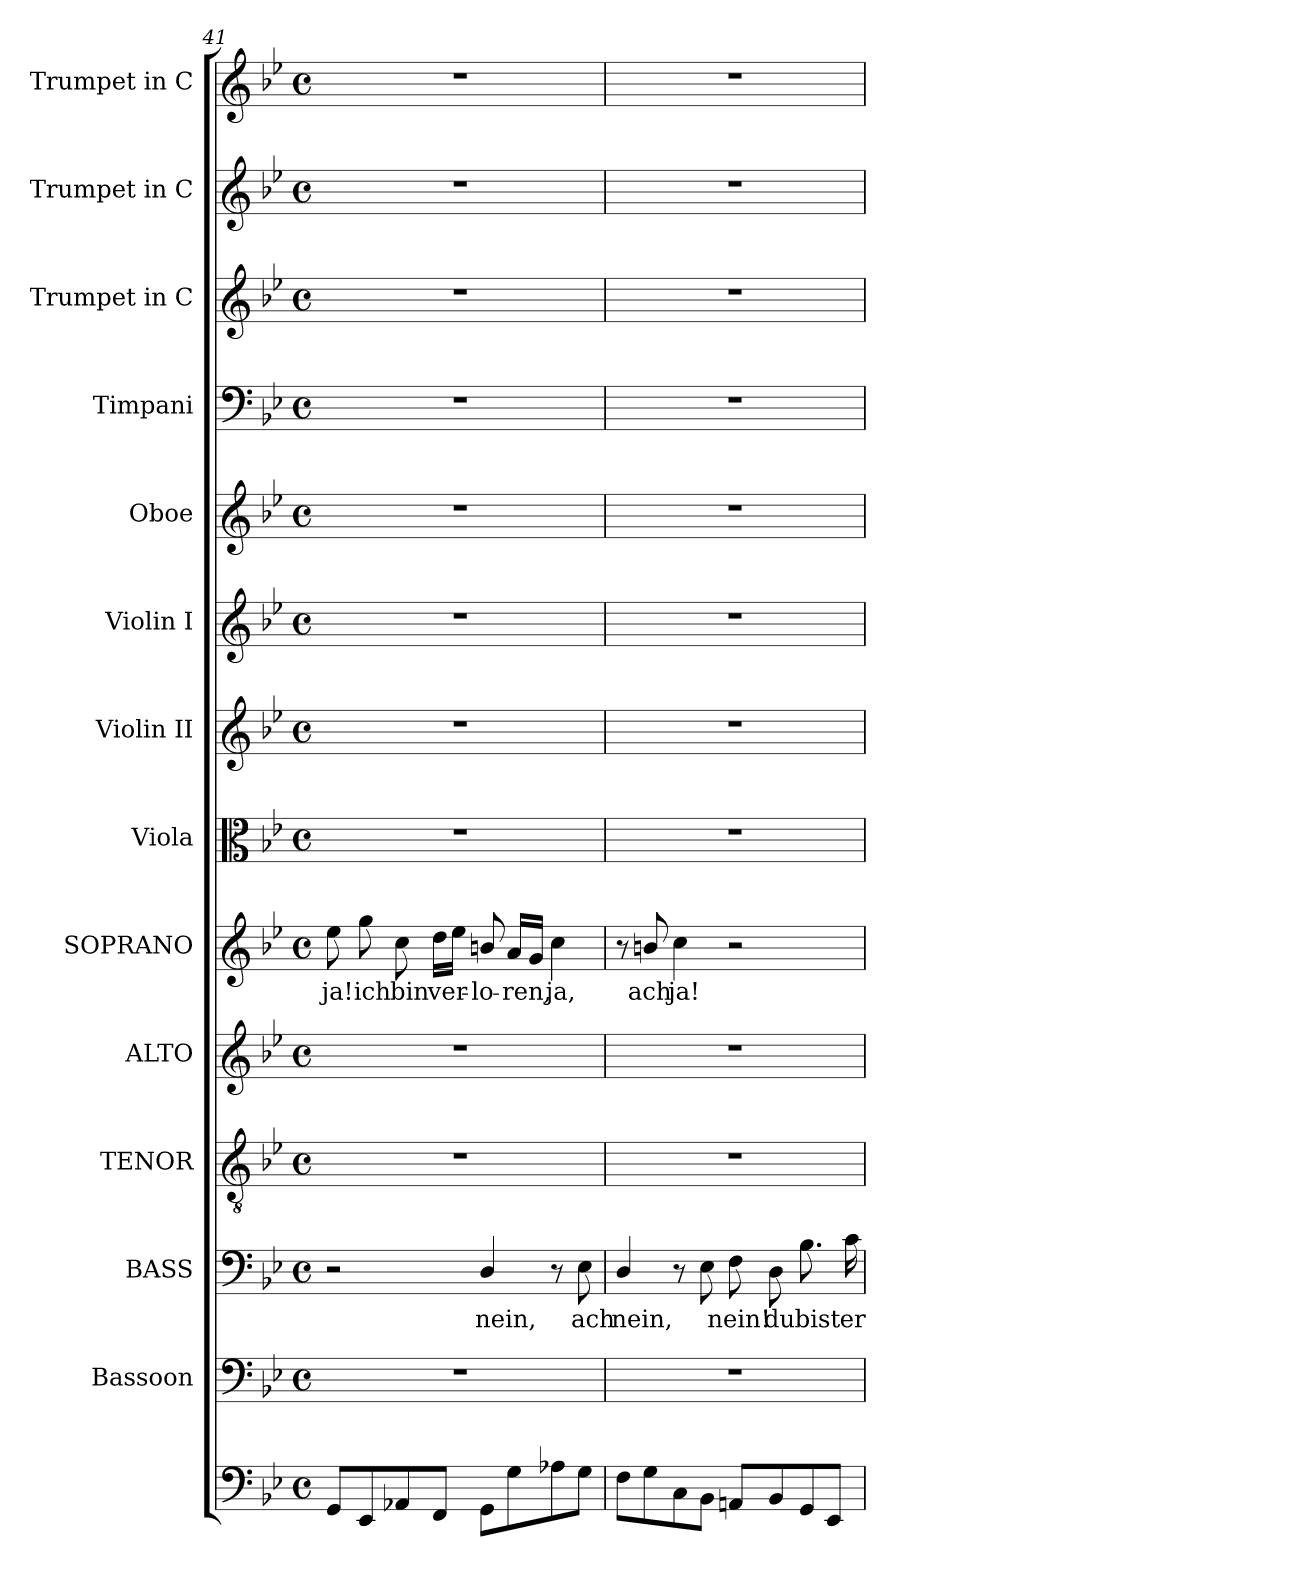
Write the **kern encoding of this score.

**kern	**kern	**kern	**text	**kern	**kern	**kern	**text	**kern	**kern	**kern	**kern	**kern	**kern	**kern	**kern
*part14	*part13	*part12	*part12	*part11	*part10	*part9	*part9	*part8	*part7	*part6	*part5	*part4	*part3	*part2	*part1
*staff14	*staff13	*staff12	*staff12	*staff11	*staff10	*staff9	*staff9	*staff8	*staff7	*staff6	*staff5	*staff4	*staff3	*staff2	*staff1
*	*I"Bassoon	*I"BASS	*	*I"TENOR	*I"ALTO	*I"SOPRANO	*	*I"Viola	*I"Violin II	*I"Violin I	*I"Oboe	*I"Timpani	*I"Trumpet in C	*I"Trumpet in C	*I"Trumpet in C
*	*	*	*	*	*I'Alto	*I'Soprano	*	*I'Viola	*I'Violin II	*I'Violin I	*I'Oboe	*I'Timp.	*	*	*
!!LO:PB:g=z
*clefF4	*clefF4	*clefF4	*	*clefGv2	*clefG2	*clefG2	*	*clefC3	*clefG2	*clefG2	*clefG2	*clefF4	*clefG2	*clefG2	*clefG2
*	*	*	*	*ITrd7c12	*	*	*	*	*	*	*	*	*	*	*
*k[b-e-]	*k[b-e-]	*k[b-e-]	*	*k[b-e-]	*k[b-e-]	*k[b-e-]	*	*k[b-e-]	*k[b-e-]	*k[b-e-]	*k[b-e-]	*k[b-e-]	*k[b-e-]	*k[b-e-]	*k[b-e-]
*B-:	*B-:	*B-:	*	*B-:	*B-:	*B-:	*	*B-:	*B-:	*B-:	*B-:	*B-:	*B-:	*B-:	*B-:
*M4/4	*M4/4	*M4/4	*	*M4/4	*M4/4	*M4/4	*	*M4/4	*M4/4	*M4/4	*M4/4	*M4/4	*M4/4	*M4/4	*M4/4
*met(c)	*met(c)	*met(c)	*	*met(c)	*met(c)	*met(c)	*	*met(c)	*met(c)	*met(c)	*met(c)	*met(c)	*met(c)	*met(c)	*met(c)
=41	=41	=41	=41	=41	=41	=41	=41	=41	=41	=41	=41	=41	=41	=41	=41
!	!	!	!	!	!	!	!LO:LY:b:color=#000000	!	!	!	!	!	!	!	!
8GGi/L	1r	2r	.	1r	1r	8ee-i\	ja!	1r	1r	1r	1r	1r	1r	1r	1r
!	!	!	!	!	!	!	!LO:LY:b:color=#000000	!	!	!	!	!	!	!	!
8EE-i/	.	.	.	.	.	8ggi\	ich	.	.	.	.	.	.	.	.
!	!	!	!	!	!	!	!LO:LY:b:color=#000000	!	!	!	!	!	!	!	!
8AA-Xi/	.	.	.	.	.	8cci\	bin	.	.	.	.	.	.	.	.
!	!	!	!	!	!	!	!LO:LY:b:color=#000000	!	!	!	!	!	!	!	!
8FFi/J	.	.	.	.	.	16ddi\LL	ver-	.	.	.	.	.	.	.	.
.	.	.	.	.	.	16ee-i\JJ	.	.	.	.	.	.	.	.	.
!	!	!	!LO:LY:b:color=#000000	!	!	!	!	!	!	!	!	!	!	!	!
!	!	!	!	!	!	!	!LO:LY:b:color=#000000	!	!	!	!	!	!	!	!
8GGi\L	.	4Di/	nein,	.	.	8bni/	-lo-	.	.	.	.	.	.	.	.
!	!	!	!	!	!	!	!LO:LY:b:color=#000000	!	!	!	!	!	!	!	!
8Gi\	.	.	.	.	.	16ai/LL	-ren,	.	.	.	.	.	.	.	.
.	.	.	.	.	.	16gi/JJ	.	.	.	.	.	.	.	.	.
!	!	!	!	!	!	!	!LO:LY:b:color=#000000	!	!	!	!	!	!	!	!
8A-Xi\	.	8r	.	.	.	4cci\	ja,	.	.	.	.	.	.	.	.
!	!	!	!LO:LY:b:color=#000000	!	!	!	!	!	!	!	!	!	!	!	!
8Gi\J	.	8E-i\	ach	.	.	.	.	.	.	.	.	.	.	.	.
=42	=42	=42	=42	=42	=42	=42	=42	=42	=42	=42	=42	=42	=42	=42	=42
!	!	!	!LO:LY:b:color=#000000	!	!	!	!	!	!	!	!	!	!	!	!
8Fi\L	1r	4Di/	nein,	1r	1r	8r	.	1r	1r	1r	1r	1r	1r	1r	1r
!	!	!	!	!	!	!	!LO:LY:b:color=#000000	!	!	!	!	!	!	!	!
8Gi\	.	.	.	.	.	8bni/	ach	.	.	.	.	.	.	.	.
!	!	!	!LO:LY:b:color=#000000	!	!	!	!	!	!	!	!	!	!	!	!
!	!	!	!	!	!	!	!LO:LY:b:color=#000000	!	!	!	!	!	!	!	!
8Ci\	.	8r	ach	.	.	4cci\	ja!	.	.	.	.	.	.	.	.
8BB-i\J	.	8E-i\	.	.	.	.	.	.	.	.	.	.	.	.	.
!	!	!	!LO:LY:b:color=#000000	!	!	!	!	!	!	!	!	!	!	!	!
8AAni/L	.	8Fi\	nein!	.	.	2r	.	.	.	.	.	.	.	.	.
!	!	!	!LO:LY:b:color=#000000	!	!	!	!	!	!	!	!	!	!	!	!
8BB-i/	.	8Di\	du	.	.	.	.	.	.	.	.	.	.	.	.
!	!	!	!LO:LY:b:color=#000000	!	!	!	!	!	!	!	!	!	!	!	!
8GGi/	.	8.B-i\	bist	.	.	.	.	.	.	.	.	.	.	.	.
8EE-i/J	.	.	.	.	.	.	.	.	.	.	.	.	.	.	.
!	!	!	!LO:LY:b:color=#000000	!	!	!	!	!	!	!	!	!	!	!	!
.	.	16ci\	er-	.	.	.	.	.	.	.	.	.	.	.	.
=	=	=	=	=	=	=	=	=	=	=	=	=	=	=	=
*-	*-	*-	*-	*-	*-	*-	*-	*-	*-	*-	*-	*-	*-	*-	*-
